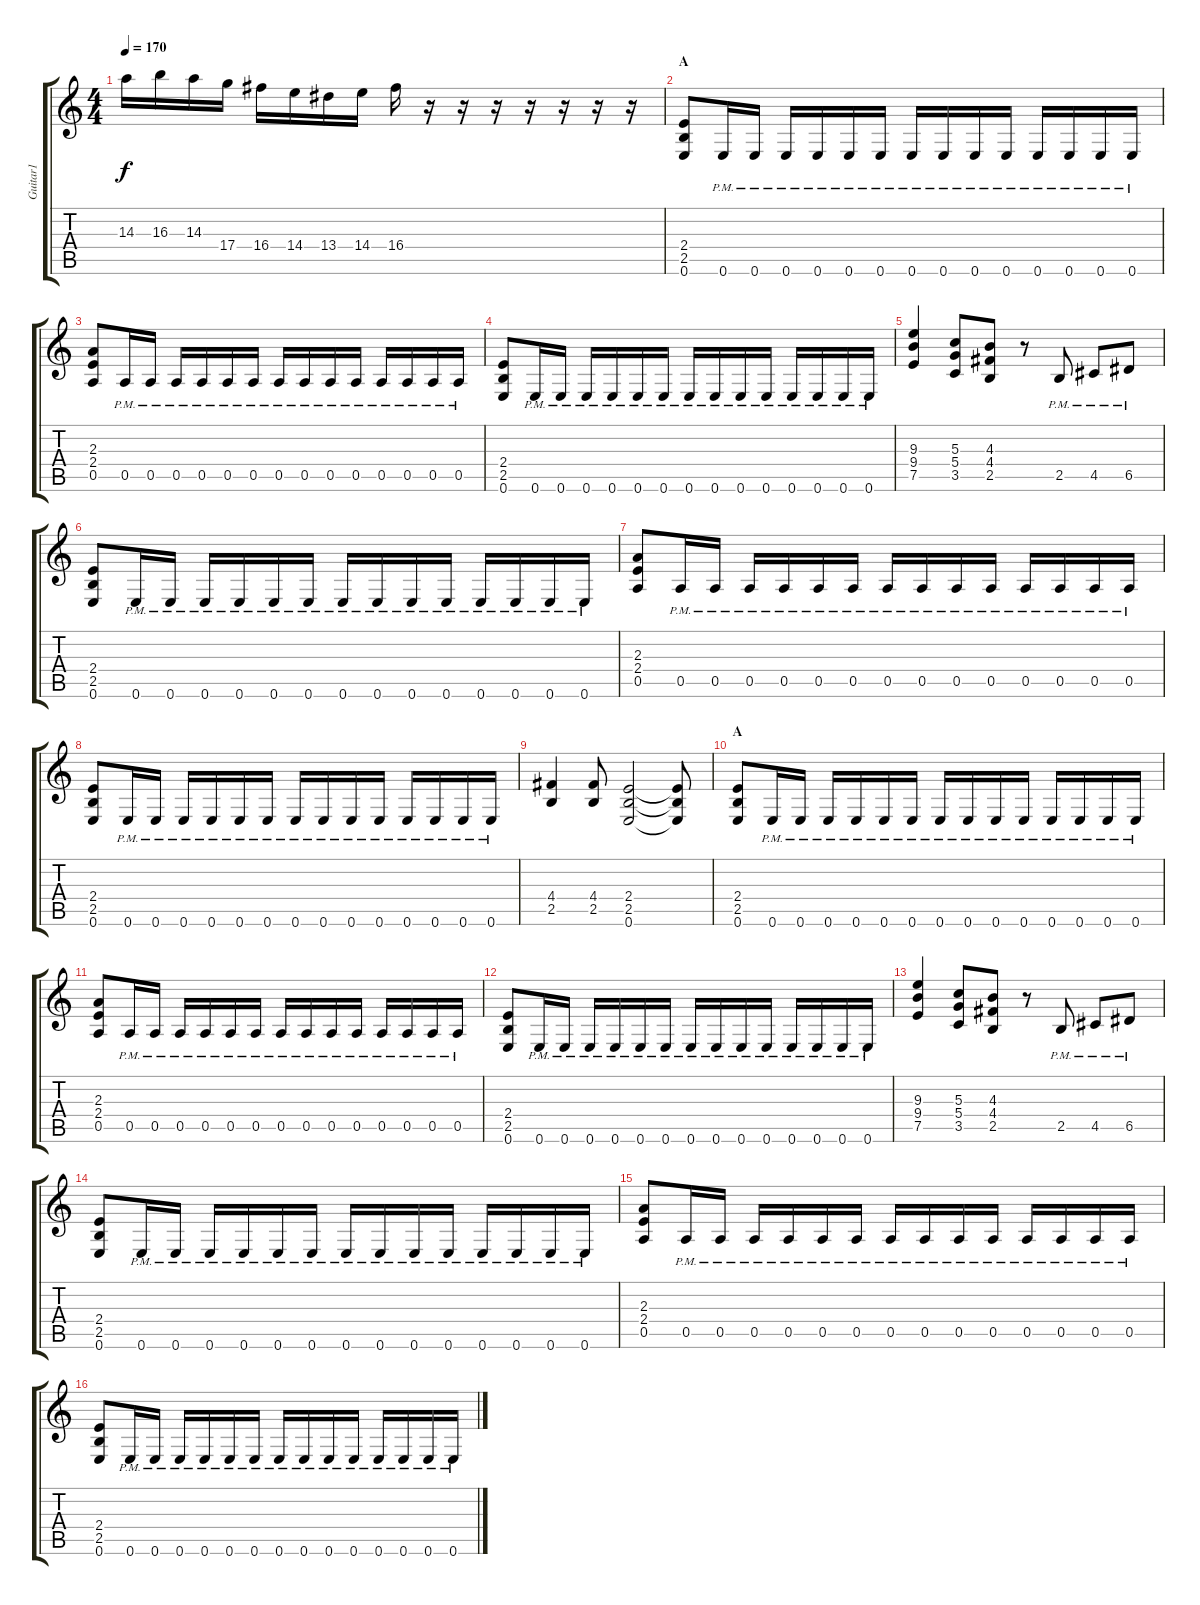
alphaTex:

\track ("Guitar1" "Guitar1") {instrument distortionguitar}
\staff {score tabs}
\tuning (E4 B3 G3 D3 A2 E2) {hide}
\ts (4 4)
\tempo 170
\clef g2
\ks c
14.3.16{dy f} 16.3.16 14.3.16 17.4.16 16.4.16 14.4.16 13.4.16 14.4.16 16.4.16 r.16 r.16 r.16 r.16 r.16 r.16 r.16 |
\section ("" "A")
(2.4 2.5 0.6).8 0.6{pm}.16 0.6{pm}.16 0.6{pm}.16 0.6{pm}.16 0.6{pm}.16 0.6{pm}.16 0.6{pm}.16 0.6{pm}.16 0.6{pm}.16 0.6{pm}.16 0.6{pm}.16 0.6{pm}.16 0.6{pm}.16 0.6{pm}.16 |
(2.3 2.4 0.5).8 0.5{pm}.16 0.5{pm}.16 0.5{pm}.16 0.5{pm}.16 0.5{pm}.16 0.5{pm}.16 0.5{pm}.16 0.5{pm}.16 0.5{pm}.16 0.5{pm}.16 0.5{pm}.16 0.5{pm}.16 0.5{pm}.16 0.5{pm}.16 |
(2.4 2.5 0.6).8 0.6{pm}.16 0.6{pm}.16 0.6{pm}.16 0.6{pm}.16 0.6{pm}.16 0.6{pm}.16 0.6{pm}.16 0.6{pm}.16 0.6{pm}.16 0.6{pm}.16 0.6{pm}.16 0.6{pm}.16 0.6{pm}.16 0.6{pm}.16 |
(9.3 9.4 7.5).4 (5.3 5.4 3.5).8 (4.3 4.4 2.5).8 r.8 2.5{pm}.8 4.5{pm}.8 6.5{pm}.8 |
(2.4 2.5 0.6).8 0.6{pm}.16 0.6{pm}.16 0.6{pm}.16 0.6{pm}.16 0.6{pm}.16 0.6{pm}.16 0.6{pm}.16 0.6{pm}.16 0.6{pm}.16 0.6{pm}.16 0.6{pm}.16 0.6{pm}.16 0.6{pm}.16 0.6{pm}.16 |
(2.3 2.4 0.5).8 0.5{pm}.16 0.5{pm}.16 0.5{pm}.16 0.5{pm}.16 0.5{pm}.16 0.5{pm}.16 0.5{pm}.16 0.5{pm}.16 0.5{pm}.16 0.5{pm}.16 0.5{pm}.16 0.5{pm}.16 0.5{pm}.16 0.5{pm}.16 |
(2.4 2.5 0.6).8 0.6{pm}.16 0.6{pm}.16 0.6{pm}.16 0.6{pm}.16 0.6{pm}.16 0.6{pm}.16 0.6{pm}.16 0.6{pm}.16 0.6{pm}.16 0.6{pm}.16 0.6{pm}.16 0.6{pm}.16 0.6{pm}.16 0.6{pm}.16 |
(4.4 2.5).4 (4.4 2.5).8 (2.4 2.5 0.6).2 (2.4{t} 2.5{t} 0.6{t}).8 |
\section ("" "A")
(2.4 2.5 0.6).8 0.6{pm}.16 0.6{pm}.16 0.6{pm}.16 0.6{pm}.16 0.6{pm}.16 0.6{pm}.16 0.6{pm}.16 0.6{pm}.16 0.6{pm}.16 0.6{pm}.16 0.6{pm}.16 0.6{pm}.16 0.6{pm}.16 0.6{pm}.16 |
(2.3 2.4 0.5).8 0.5{pm}.16 0.5{pm}.16 0.5{pm}.16 0.5{pm}.16 0.5{pm}.16 0.5{pm}.16 0.5{pm}.16 0.5{pm}.16 0.5{pm}.16 0.5{pm}.16 0.5{pm}.16 0.5{pm}.16 0.5{pm}.16 0.5{pm}.16 |
(2.4 2.5 0.6).8 0.6{pm}.16 0.6{pm}.16 0.6{pm}.16 0.6{pm}.16 0.6{pm}.16 0.6{pm}.16 0.6{pm}.16 0.6{pm}.16 0.6{pm}.16 0.6{pm}.16 0.6{pm}.16 0.6{pm}.16 0.6{pm}.16 0.6{pm}.16 |
(9.3 9.4 7.5).4 (5.3 5.4 3.5).8 (4.3 4.4 2.5).8 r.8 2.5{pm}.8 4.5{pm}.8 6.5{pm}.8 |
(2.4 2.5 0.6).8 0.6{pm}.16 0.6{pm}.16 0.6{pm}.16 0.6{pm}.16 0.6{pm}.16 0.6{pm}.16 0.6{pm}.16 0.6{pm}.16 0.6{pm}.16 0.6{pm}.16 0.6{pm}.16 0.6{pm}.16 0.6{pm}.16 0.6{pm}.16 |
(2.3 2.4 0.5).8 0.5{pm}.16 0.5{pm}.16 0.5{pm}.16 0.5{pm}.16 0.5{pm}.16 0.5{pm}.16 0.5{pm}.16 0.5{pm}.16 0.5{pm}.16 0.5{pm}.16 0.5{pm}.16 0.5{pm}.16 0.5{pm}.16 0.5{pm}.16 |
(2.4 2.5 0.6).8 0.6{pm}.16 0.6{pm}.16 0.6{pm}.16 0.6{pm}.16 0.6{pm}.16 0.6{pm}.16 0.6{pm}.16 0.6{pm}.16 0.6{pm}.16 0.6{pm}.16 0.6{pm}.16 0.6{pm}.16 0.6{pm}.16 0.6{pm}.16
